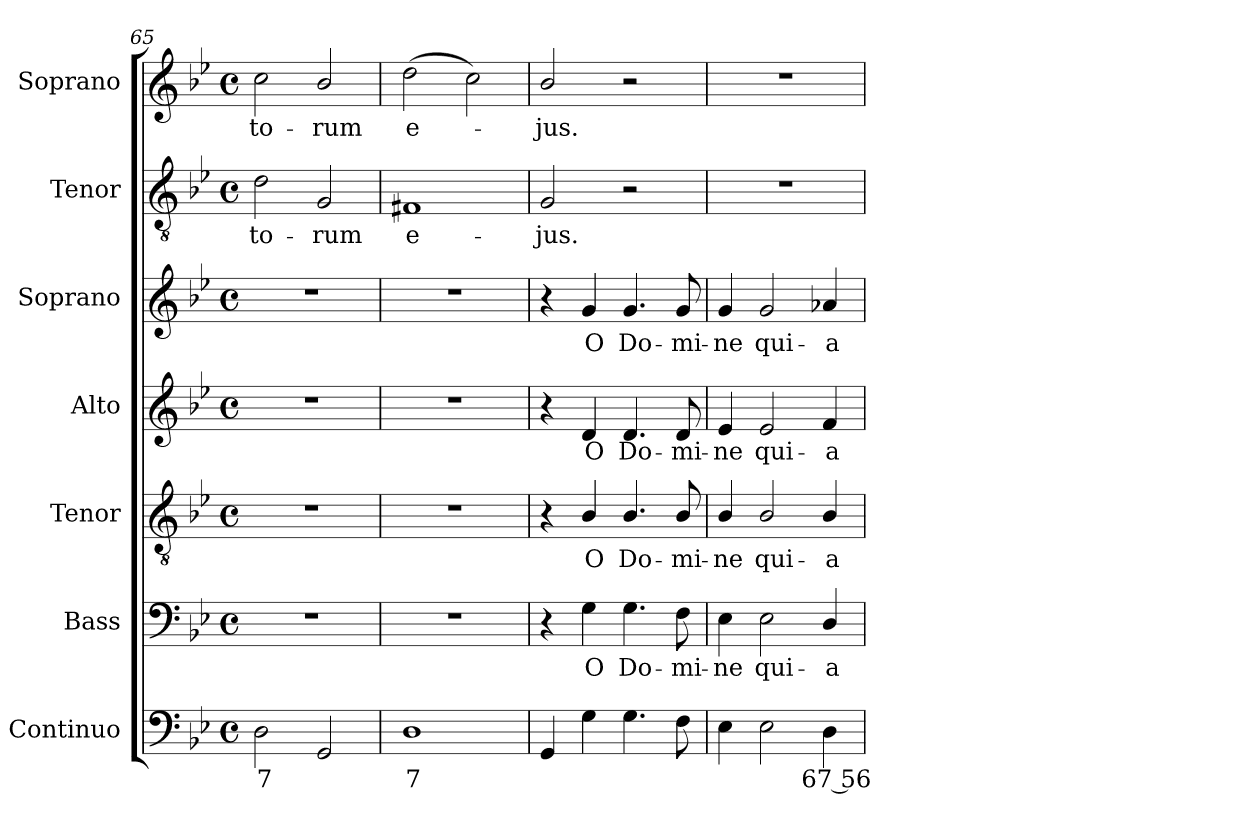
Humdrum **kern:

**kern	**text	**kern	**text	**kern	**text	**kern	**text	**kern	**text	**kern	**text	**kern	**text
*part7	*part7	*part6	*part6	*part5	*part5	*part4	*part4	*part3	*part3	*part2	*part2	*part1	*part1
*staff7	*staff7	*staff6	*staff6	*staff5	*staff5	*staff4	*staff4	*staff3	*staff3	*staff2	*staff2	*staff1	*staff1
*I"Continuo	*	*I"Bass	*	*I"Tenor	*	*I"Alto	*	*I"Soprano	*	*I"Tenor	*	*I"Soprano	*
*I'Cont.	*	*I'B.	*	*I'T.	*	*I'A.	*	*I'S.	*	*I'T.	*	*I'S.	*
*clefF4	*	*clefF4	*	*clefGv2	*	*clefG2	*	*clefG2	*	*clefGv2	*	*clefG2	*
*	*	*	*	*ITrd7c12	*	*	*	*	*	*ITrd7c12	*	*	*
*k[b-e-]	*	*k[b-e-]	*	*k[b-e-]	*	*k[b-e-]	*	*k[b-e-]	*	*k[b-e-]	*	*k[b-e-]	*
*B-:	*	*B-:	*	*B-:	*	*B-:	*	*B-:	*	*B-:	*	*B-:	*
*M4/4	*	*M4/4	*	*M4/4	*	*M4/4	*	*M4/4	*	*M4/4	*	*M4/4	*
*met(c)	*	*met(c)	*	*met(c)	*	*met(c)	*	*met(c)	*	*met(c)	*	*met(c)	*
=65	=65	=65	=65	=65	=65	=65	=65	=65	=65	=65	=65	=65	=65
!	!LO:LY:b:color=#000000	!	!	!	!	!	!	!	!	!	!	!	!
!	!	!	!	!	!	!	!	!	!	!	!LO:LY:b:color=#000000	!	!
!	!	!	!	!	!	!	!	!	!	!	!	!	!LO:LY:b:color=#000000
2Di\	7	1r	.	1r	.	1r	.	1r	.	2Di\	-to-	2cci\	-to-
!	!	!	!	!	!	!	!	!	!	!	!LO:LY:b:color=#000000	!	!
!	!	!	!	!	!	!	!	!	!	!	!	!	!LO:LY:b:color=#000000
2GGi/	.	.	.	.	.	.	.	.	.	2GGi/	-rum	2b-i/	-rum
=66	=66	=66	=66	=66	=66	=66	=66	=66	=66	=66	=66	=66	=66
!	!LO:LY:b:color=#000000	!	!	!	!	!	!	!	!	!	!	!	!
!	!	!	!	!	!	!	!	!	!	!	!LO:LY:b:color=#000000	!	!
!	!	!	!	!	!	!	!	!	!	!	!	!	!LO:LY:b:color=#000000
1Di	7	1r	.	1r	.	1r	.	1r	.	1FF#Xi	e-	(2ddi\	e-
.	.	.	.	.	.	.	.	.	.	.	.	2cci\)	.
=67	=67	=67	=67	=67	=67	=67	=67	=67	=67	=67	=67	=67	=67
!	!	!	!	!	!	!	!	!	!	!	!LO:LY:b:color=#000000	!	!
!	!	!	!	!	!	!	!	!	!	!	!	!	!LO:LY:b:color=#000000
4GGi/	.	4r	.	4r	.	4r	.	4r	.	2GGi/	-jus.	2b-i/	-jus.
!	!	!	!LO:LY:b:color=#000000	!	!	!	!	!	!	!	!	!	!
!	!	!	!	!	!LO:LY:b:color=#000000	!	!	!	!	!	!	!	!
!	!	!	!	!	!	!	!LO:LY:b:color=#000000	!	!	!	!	!	!
!	!	!	!	!	!	!	!	!	!LO:LY:b:color=#000000	!	!	!	!
4Gi\	.	4Gi\	O	4BB-i/	O	4di/	O	4gi/	O	.	.	.	.
!	!	!	!LO:LY:b:color=#000000	!	!	!	!	!	!	!	!	!	!
!	!	!	!	!	!LO:LY:b:color=#000000	!	!	!	!	!	!	!	!
!	!	!	!	!	!	!	!LO:LY:b:color=#000000	!	!	!	!	!	!
!	!	!	!	!	!	!	!	!	!LO:LY:b:color=#000000	!	!	!	!
4.Gi\	.	4.Gi\	Do-	4.BB-i/	Do-	4.di/	Do-	4.gi/	Do-	2r	.	2r	.
!	!	!	!LO:LY:b:color=#000000	!	!	!	!	!	!	!	!	!	!
!	!	!	!	!	!LO:LY:b:color=#000000	!	!	!	!	!	!	!	!
!	!	!	!	!	!	!	!LO:LY:b:color=#000000	!	!	!	!	!	!
!	!	!	!	!	!	!	!	!	!LO:LY:b:color=#000000	!	!	!	!
8Fi\	.	8Fi\	-mi-	8BB-i/	-mi-	8di/	-mi-	8gi/	-mi-	.	.	.	.
=68	=68	=68	=68	=68	=68	=68	=68	=68	=68	=68	=68	=68	=68
!	!	!	!LO:LY:b:color=#000000	!	!	!	!	!	!	!	!	!	!
!	!	!	!	!	!LO:LY:b:color=#000000	!	!	!	!	!	!	!	!
!	!	!	!	!	!	!	!LO:LY:b:color=#000000	!	!	!	!	!	!
!	!	!	!	!	!	!	!	!	!LO:LY:b:color=#000000	!	!	!	!
4E-i\	.	4E-i\	-ne	4BB-i/	-ne	4e-i/	-ne	4gi/	-ne	1r	.	1r	.
!	!	!	!LO:LY:b:color=#000000	!	!	!	!	!	!	!	!	!	!
!	!	!	!	!	!LO:LY:b:color=#000000	!	!	!	!	!	!	!	!
!	!	!	!	!	!	!	!LO:LY:b:color=#000000	!	!	!	!	!	!
!	!	!	!	!	!	!	!	!	!LO:LY:b:color=#000000	!	!	!	!
2E-i\	.	2E-i\	qui-	2BB-i/	qui-	2e-i/	qui-	2gi/	qui-	.	.	.	.
!	!LO:LY:b:color=#000000	!	!	!	!	!	!	!	!	!	!	!	!
!	!	!	!LO:LY:b:color=#000000	!	!	!	!	!	!	!	!	!	!
!	!	!	!	!	!LO:LY:b:color=#000000	!	!	!	!	!	!	!	!
!	!	!	!	!	!	!	!LO:LY:b:color=#000000	!	!	!	!	!	!
!	!	!	!	!	!	!	!	!	!LO:LY:b:color=#000000	!	!	!	!
4Di\	67 56	4Di/	-a	4BB-i/	-a	4fi/	-a	4a-Xi/	-a	.	.	.	.
=	=	=	=	=	=	=	=	=	=	=	=	=	=
*-	*-	*-	*-	*-	*-	*-	*-	*-	*-	*-	*-	*-	*-
